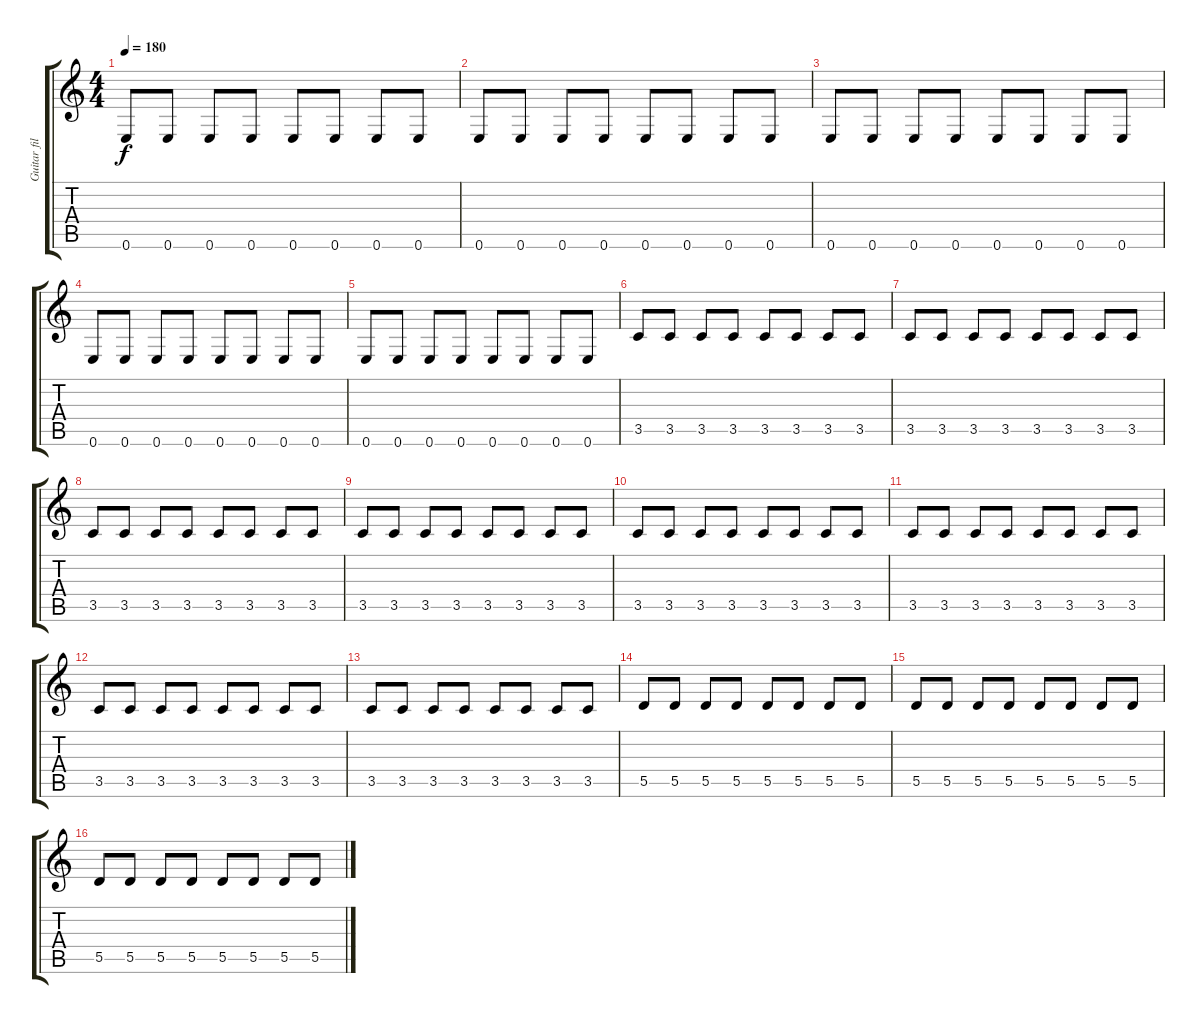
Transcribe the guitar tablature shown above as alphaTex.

\track ("Guitar fills" "Guitar fil") {instrument distortionguitar}
\staff {score tabs}
\tuning (E4 B3 G3 D3 A2 E2) {hide}
\ts (4 4)
\tempo 180
\clef g2
\ks c
0.6.8{dy f} 0.6.8 0.6.8 0.6.8 0.6.8 0.6.8 0.6.8 0.6.8 |
0.6.8 0.6.8 0.6.8 0.6.8 0.6.8 0.6.8 0.6.8 0.6.8 |
0.6.8 0.6.8 0.6.8 0.6.8 0.6.8 0.6.8 0.6.8 0.6.8 |
0.6.8 0.6.8 0.6.8 0.6.8 0.6.8 0.6.8 0.6.8 0.6.8 |
0.6.8 0.6.8 0.6.8 0.6.8 0.6.8 0.6.8 0.6.8 0.6.8 |
3.5.8 3.5.8 3.5.8 3.5.8 3.5.8 3.5.8 3.5.8 3.5.8 |
3.5.8 3.5.8 3.5.8 3.5.8 3.5.8 3.5.8 3.5.8 3.5.8 |
3.5.8 3.5.8 3.5.8 3.5.8 3.5.8 3.5.8 3.5.8 3.5.8 |
3.5.8 3.5.8 3.5.8 3.5.8 3.5.8 3.5.8 3.5.8 3.5.8 |
3.5.8 3.5.8 3.5.8 3.5.8 3.5.8 3.5.8 3.5.8 3.5.8 |
3.5.8 3.5.8 3.5.8 3.5.8 3.5.8 3.5.8 3.5.8 3.5.8 |
3.5.8 3.5.8 3.5.8 3.5.8 3.5.8 3.5.8 3.5.8 3.5.8 |
3.5.8 3.5.8 3.5.8 3.5.8 3.5.8 3.5.8 3.5.8 3.5.8 |
5.5.8 5.5.8 5.5.8 5.5.8 5.5.8 5.5.8 5.5.8 5.5.8 |
5.5.8 5.5.8 5.5.8 5.5.8 5.5.8 5.5.8 5.5.8 5.5.8 |
5.5.8 5.5.8 5.5.8 5.5.8 5.5.8 5.5.8 5.5.8 5.5.8
